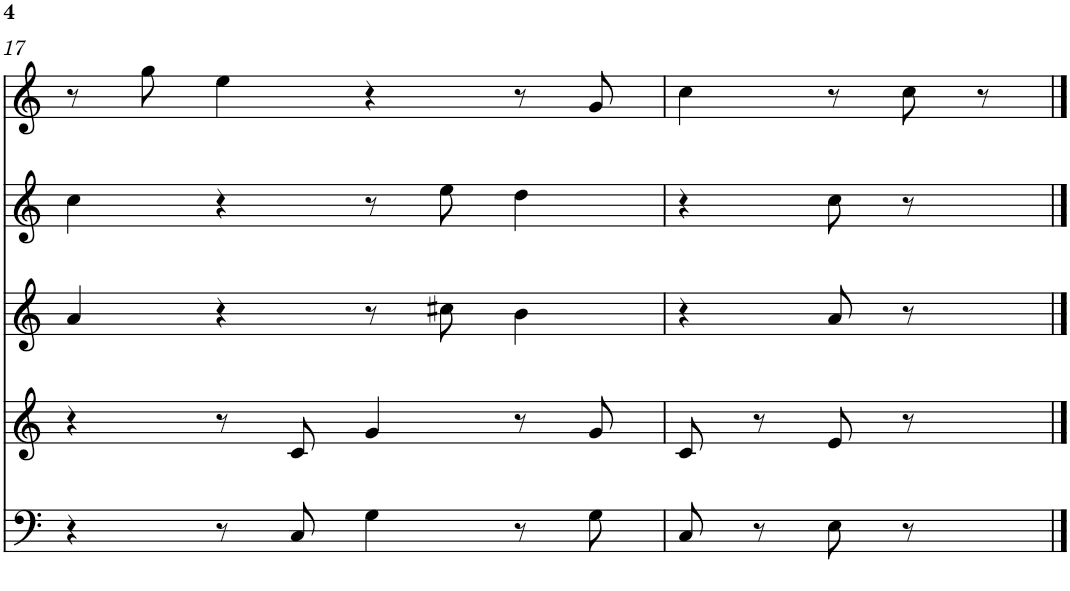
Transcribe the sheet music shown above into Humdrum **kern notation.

**kern	**kern	**kern	**kern	**kern
*part5	*part4	*part3	*part2	*part1
*staff5	*staff4	*staff3	*staff2	*staff1
*I"Contrabaix	*I"Gralla	*I"Saxo Alt	*I"Gralla	*I"Gralla
!!LO:PB:g=z
*clefF4	*clefG2	*clefG2	*clefG2	*clefG2
*k[]	*k[]	*k[]	*k[]	*k[]
*M4/4	*M4/4	*M4/4	*M4/4	*M4/4
=17	=17	=17	=17	=17
4r	4r	4a/	4cc\	8r
.	.	.	.	8gg\
8r	8r	4r	4r	4ee\
8C/	8c/	.	.	.
4G\	4g/	8r	8r	4r
.	.	8cc#X\	8ee\	.
8r	8r	4b\	4dd\	8r
8G\	8g/	.	.	8g/
=18	=18	=18	=18	=18
8C/	8c/	4r	4r	4cc\
8r	8r	.	.	.
8E\	8e/	8a/	8cc\	8r
8r	8r	8r	8r	8cc\
8ryy	8ryy	8ryy	8ryy	8r
==	==	==	==	==
*-	*-	*-	*-	*-
